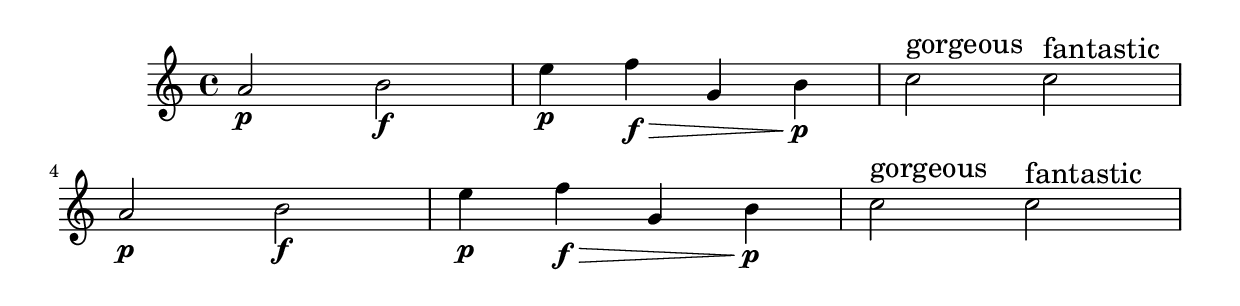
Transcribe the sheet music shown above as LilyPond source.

%% DO NOT EDIT this file manually; it is automatically
%% generated from LSR http://lsr.dsi.unimi.it
%% Make any changes in LSR itself, or in Documentation/snippets/new/ ,
%% and then run scripts/auxiliar/makelsr.py
%%
%% This file is in the public domain.
\version "2.14.0"

\header {
  lsrtags = "tweaks-and-overrides, spacing"

%% Translation of GIT committish: 2d548a99cb9dba80f2ff035582009477cd37eceb
  texidoces = "
Mediante el establecimiento de la propiedad @code{'Y-extent} a un valor
adecuado, todos los objetos @code{DynamicLineSpanner} (reguladores e
indicaciones dinámicas textuales) se pueden alinear con un punto de
referencia común, independientemente de sus dimensiones.  De esta
manera, todos los elementos estarán alineados verticalmente,
produciendo así un resultado más satisfactorio.

Se usa una idea similar para alinear las inscripciones de texto a lo
largo de su línea de base.

"
  doctitlees = "Indicaciones dinámicas y textuales alineadas verticalmente"


%% Translation of GIT committish: 0a868be38a775ecb1ef935b079000cebbc64de40
texidocde = "
Indem man die @code{'Y-extent}-Eigenschaft auf einen passenden Wert setzt,
können alle @code{DynamicLineSpanner}-Objekte (Crescendo-Klammern und
Dynamik-Texte)  (hairpins and dynamic texts) unabhängig von ihrer
wirklichen Ausdehnung an einem gemeinsamen Referenzpunkt ausgerichtet werden.
Auf diese Weise ist jedes Element vertikal ausgerichtet und der Notensatz
sieht ansprechender aus.

Die gleiche Idee wird benutzt, um Textbeschriftungen an ihrer
Grundlinie auszurichten.

"
  doctitlede = "Vertikale Ausrichtung von Dynamik und Textbeschriftung beeinflussen"

%% Translation of GIT committish: 217cd2b9de6e783f2a5c8a42be9c70a82195ad20
  texidocfr = "
Vous pourrez, en jouant sur la propriété @code{'Y-extent}, aligner les
différents objets @code{DynamicLineSpanner} (souflets ou textuels)
quelle que soit leur étendue, par rapport à un même point de référence.
Tous les éléments seront alors centrés sur une même ligne, ce qui sera
visuellement plus agréable.

C'est le même principe qui sert à aligner les indications textuelles sur
une ligne de référence.

"
  doctitlefr = "Alignement vertical des nuances indications textuelles"


  texidoc = "
By setting the @code{'Y-extent} property to a suitable value, all
@code{DynamicLineSpanner} objects (hairpins and dynamic texts) can be
aligned to a common reference point, regardless of their actual extent.
This way, every element will be vertically aligned, thus producing a
more pleasing output.

The same idea is used to align the text scripts along their baseline.

"
  doctitle = "Vertically aligned dynamics and textscripts"
} % begin verbatim

music = \relative c' {
  a'2\p b\f
  e4\p f\f\> g, b\p
  c2^\markup { \huge gorgeous } c^\markup { \huge fantastic }
}

{
  \music
  \break
  \override DynamicLineSpanner #'staff-padding = #2.0
  \override DynamicLineSpanner #'Y-extent = #'(-1.5 . 1.5)
  \override TextScript #'Y-extent = #'(-1.5 . 1.5)
  \music
}


